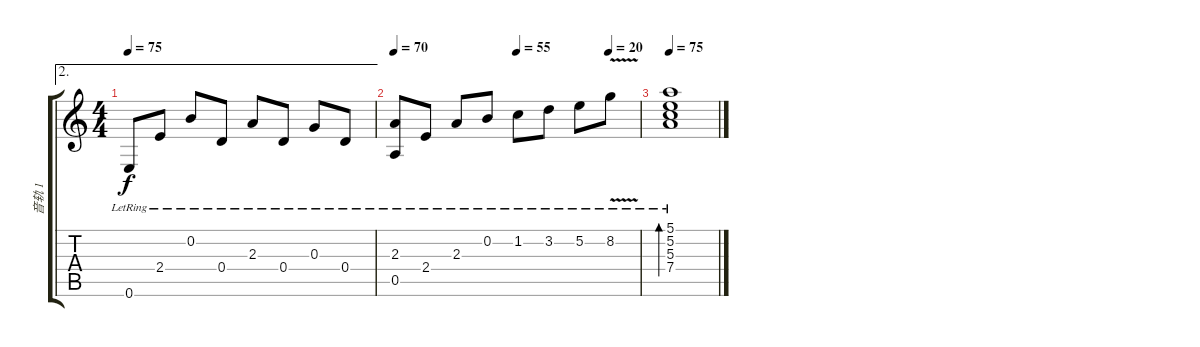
\track ("音轨 1" "音轨 1") {instrument acousticguitarnylon}
\staff {score tabs}
\tuning (E4 B3 G3 D3 A2 E2) {hide}
\ae 2
\ts (4 4)
\tempo 75
\clef g2
\ks c
0.6{lr}.8{dy f} 2.4{lr}.8 0.2{lr}.8 0.4{lr}.8 2.3{lr}.8 0.4{lr}.8 0.3{lr}.8 0.4{lr}.8 |
\tempo 70
\tempo (55 0.5)
\tempo (20 0.875)
(2.3{lr} 0.5{lr}).8 2.4{lr}.8 2.3{lr}.8 0.2{lr}.8 1.2{lr}.8 3.2{lr}.8 5.2{lr}.8 8.2{v lr}.8 |
\tempo 75
(5.1{lr} 5.2{lr} 5.3{lr} 7.4{lr}).1{bd 240}
